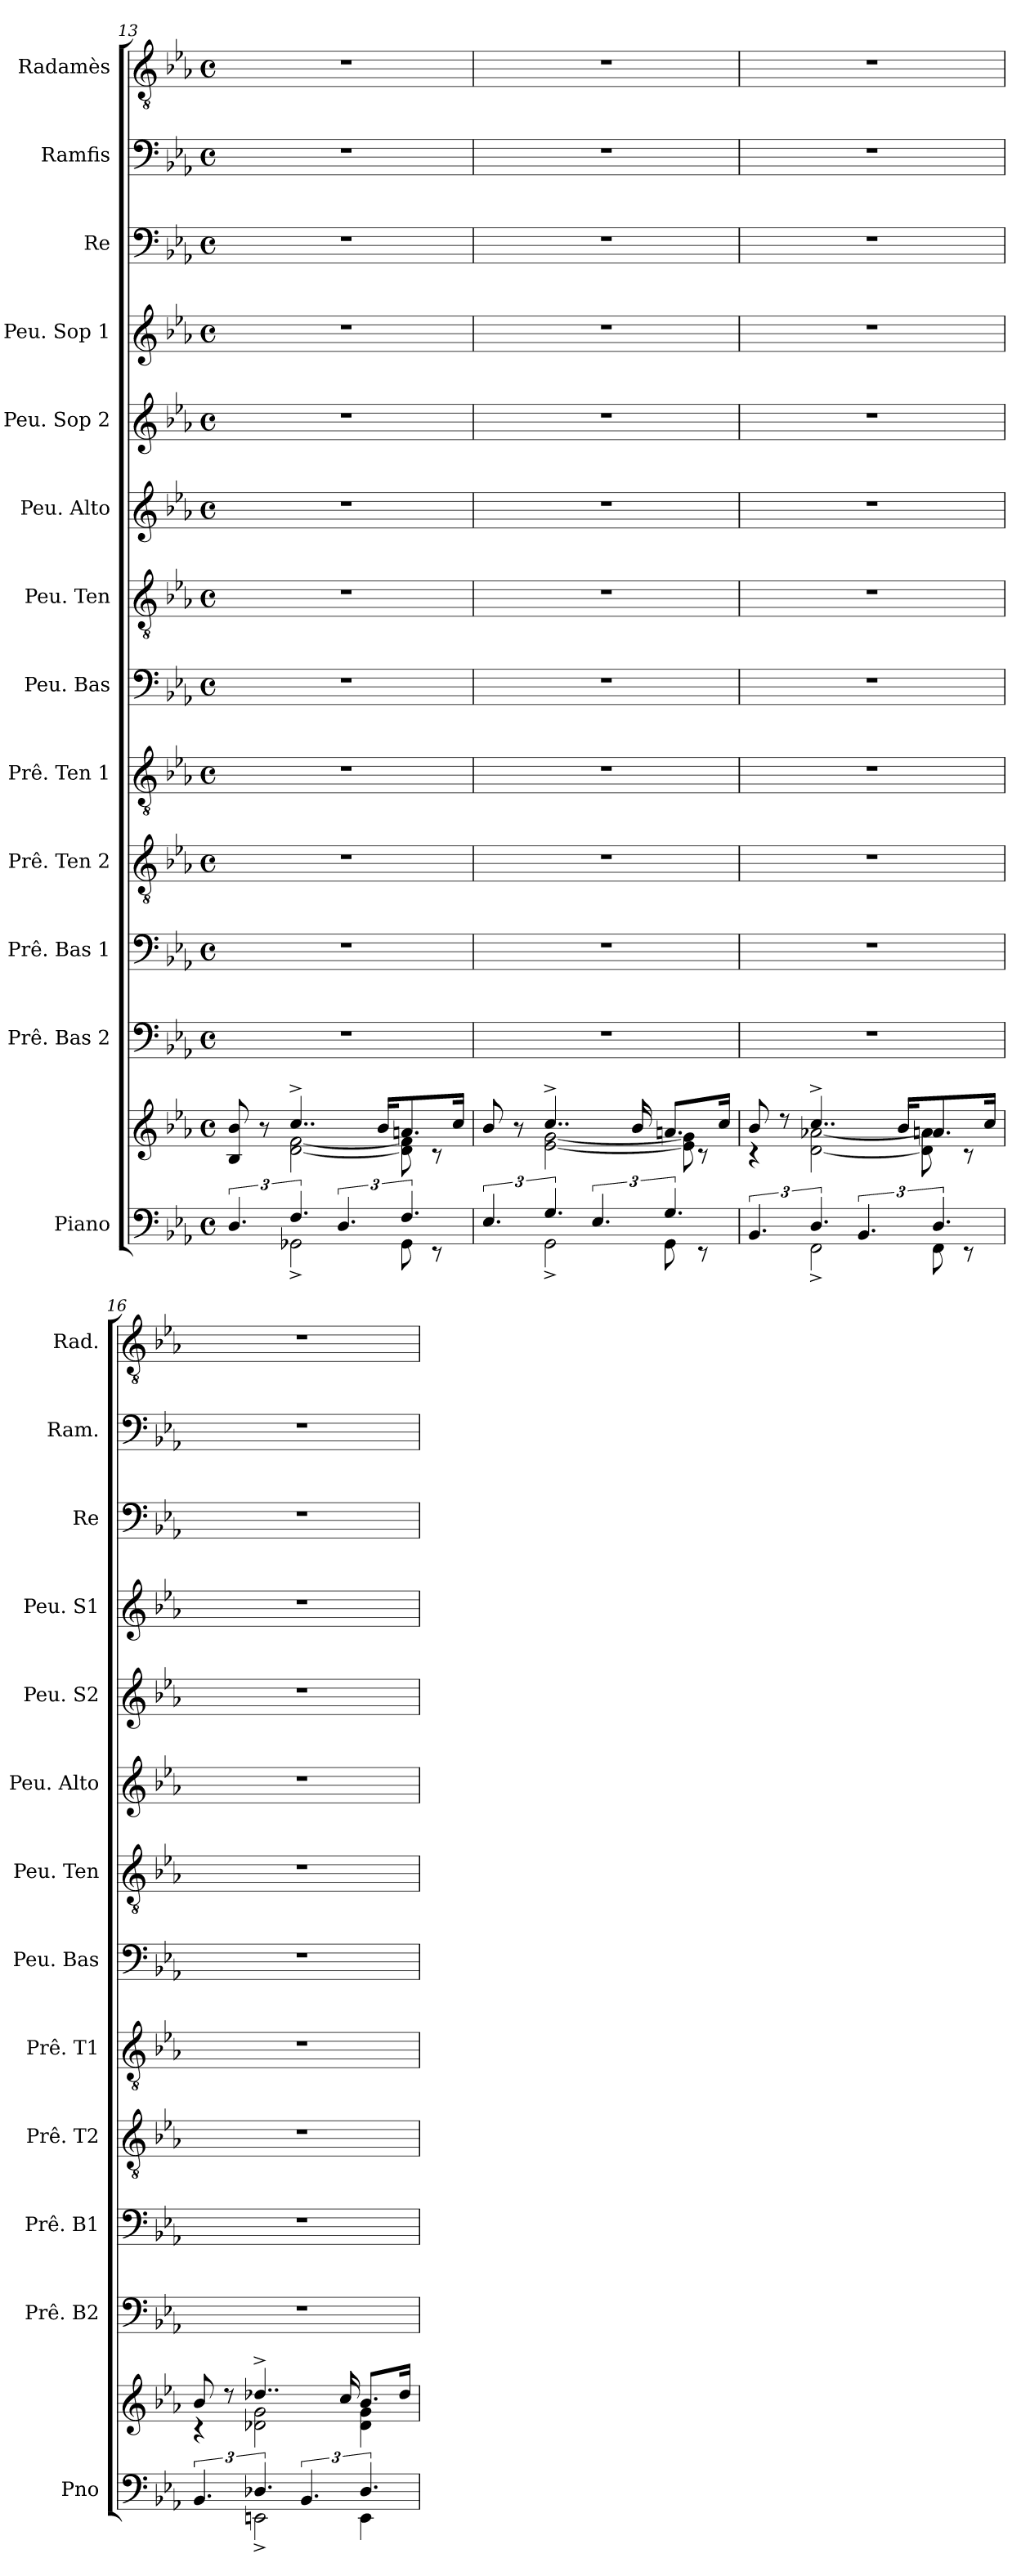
**kern	**kern	**kern	**kern	**kern	**kern	**kern	**kern	**kern	**kern	**kern	**kern	**kern	**kern
*part13	*part13	*part12	*part11	*part10	*part9	*part8	*part7	*part6	*part5	*part4	*part3	*part2	*part1
*staff14	*staff13	*staff12	*staff11	*staff10	*staff9	*staff8	*staff7	*staff6	*staff5	*staff4	*staff3	*staff2	*staff1
*I"Piano	*	*I"Prê. Bas 2	*I"Prê. Bas 1	*I"Prê. Ten 2	*I"Prê. Ten 1	*I"Peu. Bas	*I"Peu. Ten	*I"Peu. Alto	*I"Peu. Sop 2	*I"Peu. Sop 1	*I"Re	*I"Ramfis	*I"Radamès
*I'Pno	*	*I'Prê. B2	*I'Prê. B1	*I'Prê. T2	*I'Prê. T1	*I'Peu. Bas	*I'Peu. Ten	*I'Peu. Alto	*I'Peu. S2	*I'Peu. S1	*I'Re	*I'Ram.	*I'Rad.
!!LO:LB:g=z
*clefF4	*clefG2	*clefF4	*clefF4	*clefGv2	*clefGv2	*clefF4	*clefGv2	*clefG2	*clefG2	*clefG2	*clefF4	*clefF4	*clefGv2
*k[b-e-a-]	*k[b-e-a-]	*k[b-e-a-]	*k[b-e-a-]	*k[b-e-a-]	*k[b-e-a-]	*k[b-e-a-]	*k[b-e-a-]	*k[b-e-a-]	*k[b-e-a-]	*k[b-e-a-]	*k[b-e-a-]	*k[b-e-a-]	*k[b-e-a-]
*M4/4	*M4/4	*M4/4	*M4/4	*M4/4	*M4/4	*M4/4	*M4/4	*M4/4	*M4/4	*M4/4	*M4/4	*M4/4	*M4/4
*met(c)	*met(c)	*met(c)	*met(c)	*met(c)	*met(c)	*met(c)	*met(c)	*met(c)	*met(c)	*met(c)	*met(c)	*met(c)	*met(c)
=13	=13	=13	=13	=13	=13	=13	=13	=13	=13	=13	=13	=13	=13
*^	*^	*	*	*	*	*	*	*	*	*	*	*	*
6.D/	4ryy	8B-/ 8b-/	4ryy	1r	1r	1r	1r	1r	1r	1r	1r	1r	1r	1r	1r
.	.	8r	.	.	.	.	.	.	.	.	.	.	.	.	.
6.F/	2GG-X^\	4..cc^/	[2d\ [2f\	.	.	.	.	.	.	.	.	.	.	.	.
6.D/	.	.	.	.	.	.	.	.	.	.	.	.	.	.	.
.	.	16b-/KL	.	.	.	.	.	.	.	.	.	.	.	.	.
6.F/	8GG-\	8.an/	8d\] 8f\]	.	.	.	.	.	.	.	.	.	.	.	.
.	8r	.	8r	.	.	.	.	.	.	.	.	.	.	.	.
.	.	16cc/Jk	.	.	.	.	.	.	.	.	.	.	.	.	.
=14	=14	=14	=14	=14	=14	=14	=14	=14	=14	=14	=14	=14	=14	=14	=14
6.E-/	4ryy	8b-/	4ryy	1r	1r	1r	1r	1r	1r	1r	1r	1r	1r	1r	1r
.	.	8r	.	.	.	.	.	.	.	.	.	.	.	.	.
6.G/	2GG^\	4..cc^/	[2e-\ [2g\	.	.	.	.	.	.	.	.	.	.	.	.
6.E-/	.	.	.	.	.	.	.	.	.	.	.	.	.	.	.
.	.	16b-/	.	.	.	.	.	.	.	.	.	.	.	.	.
6.G/	8GG\	8.an/L	8e-\] 8g\]	.	.	.	.	.	.	.	.	.	.	.	.
.	8r	.	8r	.	.	.	.	.	.	.	.	.	.	.	.
.	.	16cc/Jk	.	.	.	.	.	.	.	.	.	.	.	.	.
=15	=15	=15	=15	=15	=15	=15	=15	=15	=15	=15	=15	=15	=15	=15	=15
6.BB-/	4ryy	8b-/	4r	1r	1r	1r	1r	1r	1r	1r	1r	1r	1r	1r	1r
.	.	8r	.	.	.	.	.	.	.	.	.	.	.	.	.
6.D/	2FF^\	4..cc^/	[2d\ [2a-X\	.	.	.	.	.	.	.	.	.	.	.	.
6.BB-/	.	.	.	.	.	.	.	.	.	.	.	.	.	.	.
.	.	16b-/KL	.	.	.	.	.	.	.	.	.	.	.	.	.
6.D/	8FF\	8.an/	8d\] 8a-\]	.	.	.	.	.	.	.	.	.	.	.	.
.	8r	.	8r	.	.	.	.	.	.	.	.	.	.	.	.
.	.	16cc/Jk	.	.	.	.	.	.	.	.	.	.	.	.	.
=16	=16	=16	=16	=16	=16	=16	=16	=16	=16	=16	=16	=16	=16	=16	=16
6.BB-/	4ryy	8b-/	4r	1r	1r	1r	1r	1r	1r	1r	1r	1r	1r	1r	1r
.	.	8r	.	.	.	.	.	.	.	.	.	.	.	.	.
6.D-X/	2EEn^\	4..dd-X^/	2d-X\ 2g\	.	.	.	.	.	.	.	.	.	.	.	.
6.BB-/	.	.	.	.	.	.	.	.	.	.	.	.	.	.	.
.	.	16cc/	.	.	.	.	.	.	.	.	.	.	.	.	.
6.D-/	4EE\	8.b-/L	4d-\ 4g\	.	.	.	.	.	.	.	.	.	.	.	.
.	.	16dd-/Jk	.	.	.	.	.	.	.	.	.	.	.	.	.
*v	*v	*	*	*	*	*	*	*	*	*	*	*	*	*	*
*	*v	*v	*	*	*	*	*	*	*	*	*	*	*	*
=	=	=	=	=	=	=	=	=	=	=	=	=	=
*-	*-	*-	*-	*-	*-	*-	*-	*-	*-	*-	*-	*-	*-
